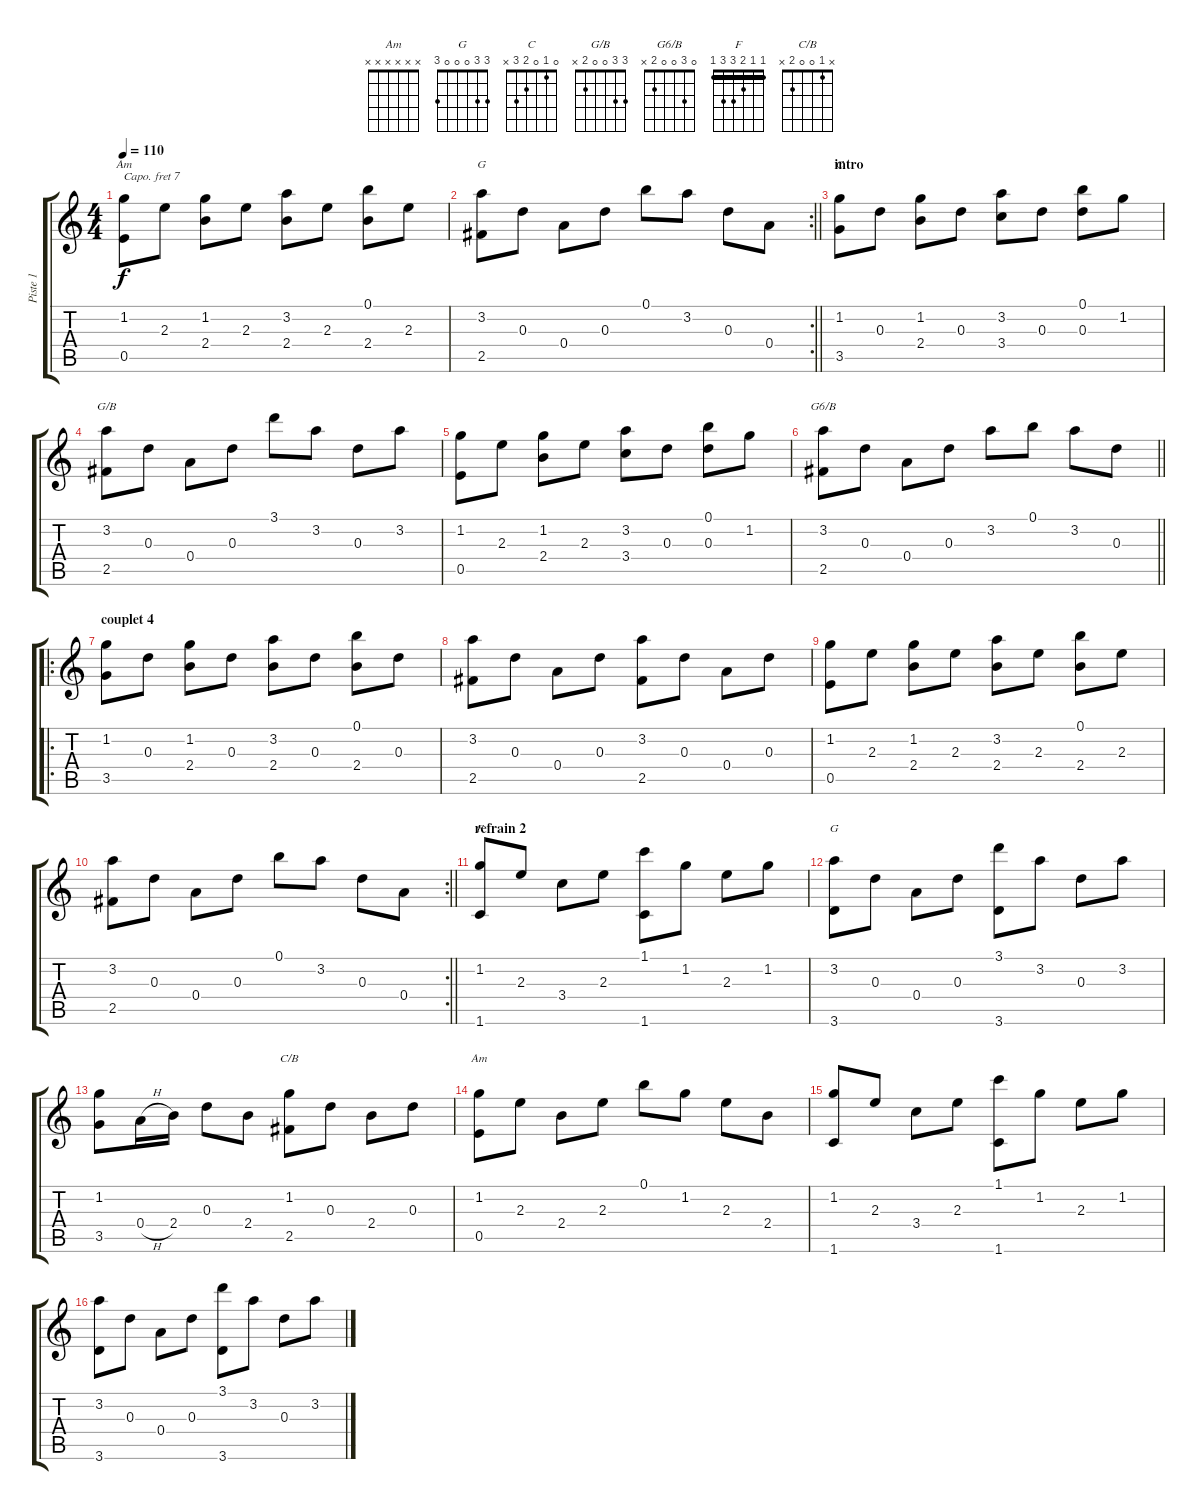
\track ("Piste 1" "Piste 1") {instrument acousticguitarsteel}
\staff {score tabs}
\capo 7
\tuning (E4 B3 G3 D3 A2 E2) {hide}
\chord ("Am" 0 1 2 2 0 x)
\chord ("G" x x x x x x)
\chord ("C" 0 1 0 2 3 x)
\chord ("G/B" 3 3 0 0 2 x)
\chord ("G6/B" 0 3 0 0 2 x)
\chord ("F" 1 1 2 3 3 1) {barre 1}
\chord ("G" 3 3 0 0 0 3)
\chord ("C/B" x 1 0 0 2 x)
\chord ("Am" x x x x x x)
\ts (4 4)
\tempo 110
\clef g2
\ks c
(1.2 0.5).8{ch "Am" dy f} 2.3.8 (1.2 2.4).8 2.3.8 (3.2 2.4).8 2.3.8 (0.1 2.4).8 2.3.8 |
\rc 2
\barLineRight lightlight
(3.2 2.5).8{ch "G"} 0.3.8 0.4.8 0.3.8 0.1.8 3.2.8 0.3.8 0.4.8 |
\section ("" "intro")
(1.2 3.5).8{ch "C"} 0.3.8 (1.2 2.4).8 0.3.8 (3.2 3.4).8 0.3.8 (0.1 0.3).8 1.2.8 |
(3.2 2.5).8{ch "G/B"} 0.3.8 0.4.8 0.3.8 3.1.8 3.2.8 0.3.8 3.2.8 |
(1.2 0.5).8 2.3.8 (1.2 2.4).8 2.3.8 (3.2 3.4).8 0.3.8 (0.1 0.3).8 1.2.8 |
\barLineRight lightlight
(3.2 2.5).8{ch "G6/B"} 0.3.8 0.4.8 0.3.8 3.2.8 0.1.8 3.2.8 0.3.8 |
\ro
\section ("" "couplet 4")
(1.2 3.5).8 0.3.8 (1.2 2.4).8 0.3.8 (3.2 2.4).8 0.3.8 (0.1 2.4).8 0.3.8 |
(3.2 2.5).8 0.3.8 0.4.8 0.3.8 (3.2 2.5).8 0.3.8 0.4.8 0.3.8 |
(1.2 0.5).8 2.3.8 (1.2 2.4).8 2.3.8 (3.2 2.4).8 2.3.8 (0.1 2.4).8 2.3.8 |
\rc 2
\barLineRight lightlight
(3.2 2.5).8 0.3.8 0.4.8 0.3.8 0.1.8 3.2.8 0.3.8 0.4.8 |
\section ("" "refrain 2")
(1.2 1.6).8{ch "F"} 2.3.8 3.4.8 2.3.8 (1.1 1.6).8 1.2.8 2.3.8 1.2.8 |
(3.2 3.6).8{ch "G"} 0.3.8 0.4.8 0.3.8 (3.1 3.6).8 3.2.8 0.3.8 3.2.8 |
(1.2 3.5).8 0.4{h}.16 2.4.16 0.3.8 2.4.8 (1.2 2.5).8{ch "C/B"} 0.3.8 2.4.8 0.3.8 |
(1.2 0.5).8{ch "Am"} 2.3.8 2.4.8 2.3.8 0.1.8 1.2.8 2.3.8 2.4.8 |
(1.2 1.6).8 2.3.8 3.4.8 2.3.8 (1.1 1.6).8 1.2.8 2.3.8 1.2.8 |
(3.2 3.6).8 0.3.8 0.4.8 0.3.8 (3.1 3.6).8 3.2.8 0.3.8 3.2.8
